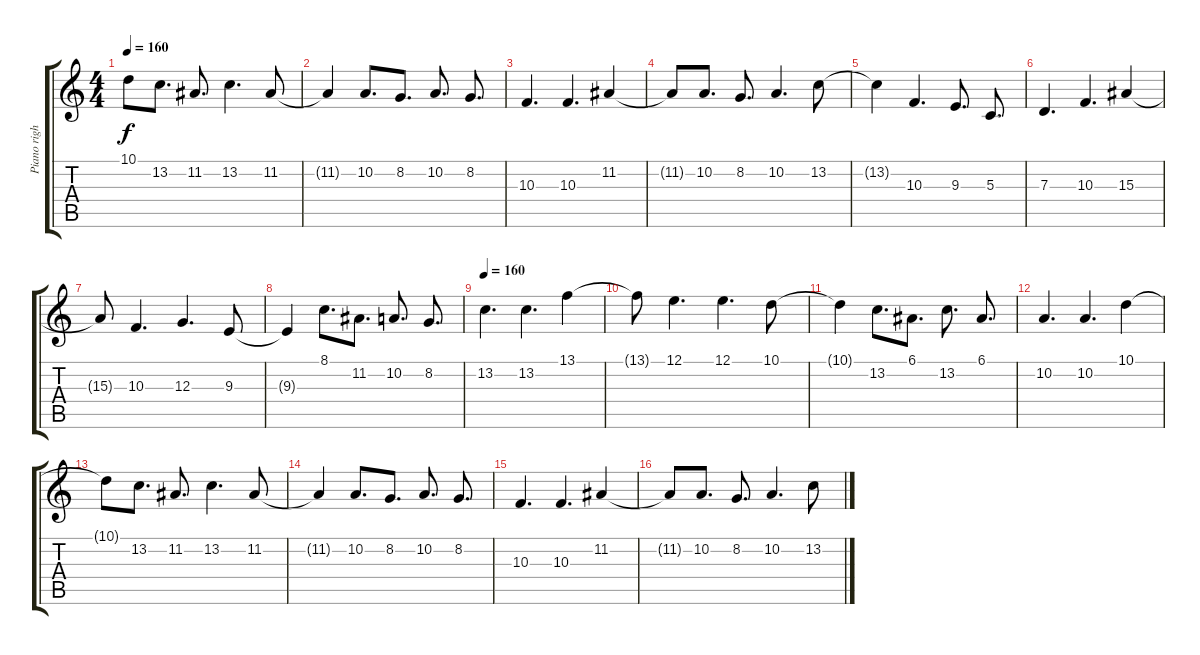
\track ("Piano right hand" "Piano righ") {instrument acousticgrandpiano}
\staff {score tabs}
\tuning (E4 B3 G3 D3 A2 E2) {hide}
\ts (4 4)
\tempo 160
\clef g2
\ks c
10.1{t}.8{dy f} 13.2.8{d} 11.2.8{d} 13.2.4{d} 11.2.8 |
11.2{t}.4 10.2.8{d} 8.2.8{d} 10.2.8{d} 8.2.8{d} |
10.3.4{d} 10.3.4{d} 11.2.4 |
11.2{t}.8 10.2.8{d} 8.2.8{d} 10.2.4{d} 13.2.8 |
13.2{t}.4 10.3.4{d} 9.3.8{d} 5.3.8{d} |
7.3.4{d} 10.3.4{d} 15.3.4 |
15.3{t}.8 10.3.4{d} 12.3.4{d} 9.3.8 |
9.3{t}.4 8.1.8{d} 11.2.8{d} 10.2.8{d} 8.2.8{d} |
\tempo 160
13.2.4{d} 13.2.4{d} 13.1.4 |
13.1{t}.8 12.1.4{d} 12.1.4{d} 10.1.8 |
10.1{t}.4 13.2.8{d} 6.1.8{d} 13.2.8{d} 6.1.8{d} |
10.2.4{d} 10.2.4{d} 10.1.4 |
10.1{t}.8 13.2.8{d} 11.2.8{d} 13.2.4{d} 11.2.8 |
11.2{t}.4 10.2.8{d} 8.2.8{d} 10.2.8{d} 8.2.8{d} |
10.3.4{d} 10.3.4{d} 11.2.4 |
11.2{t}.8 10.2.8{d} 8.2.8{d} 10.2.4{d} 13.2.8
